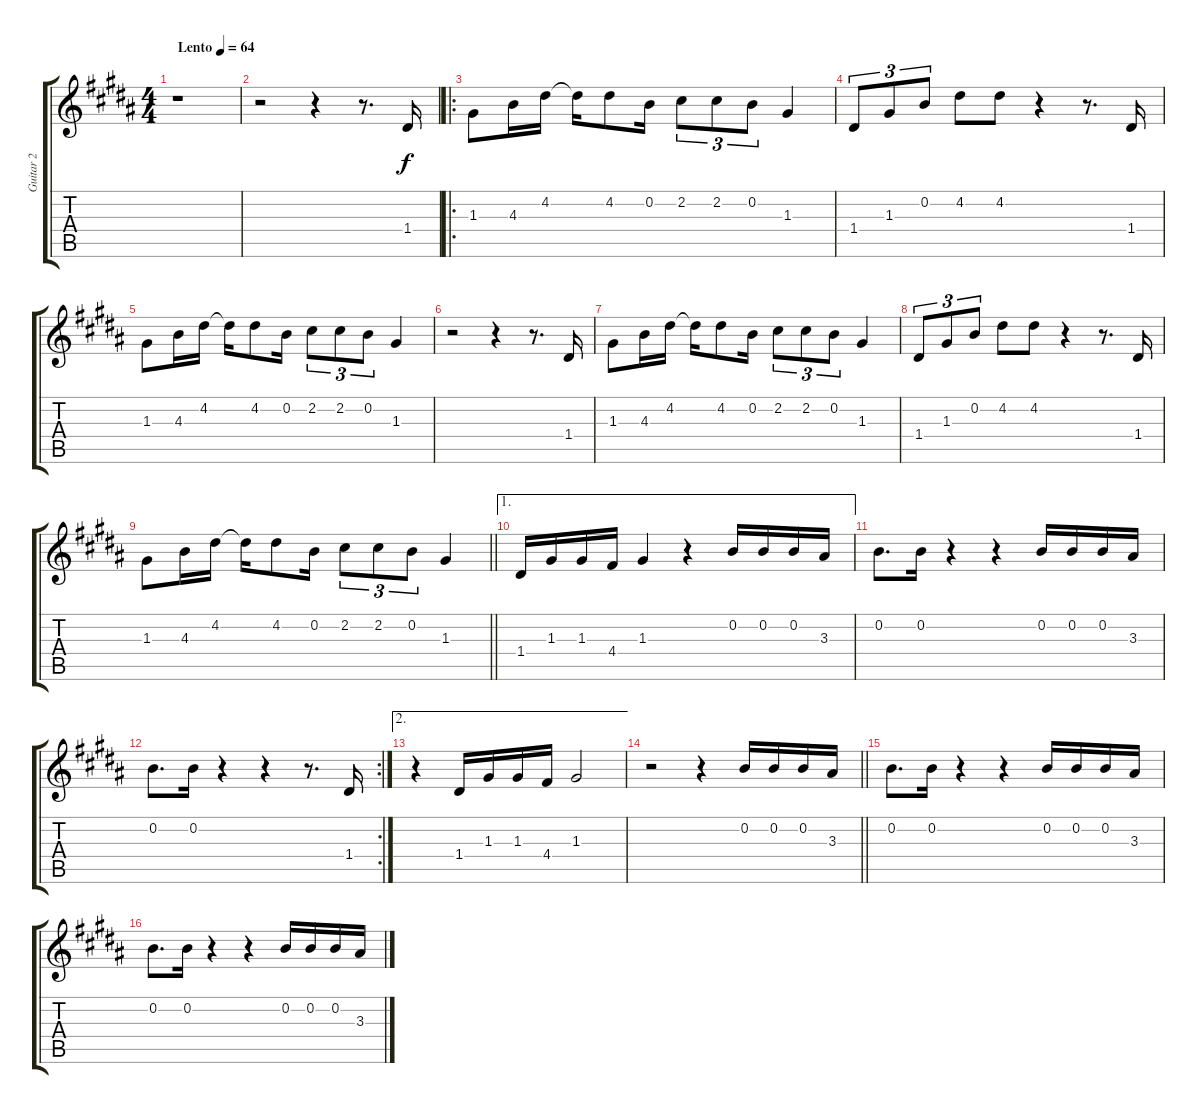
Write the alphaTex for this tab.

\track ("Guitar 2" "Guitar 2") {instrument acousticguitarsteel}
\staff {score tabs}
\tuning (E4 B3 G3 D3 A2 E2) {hide}
\ts (4 4)
\tempo (64 "Lento")
\clef g2
\ks b
r.1{dy f instrument acousticguitarsteel} |
r.2 r.4 r.8{d} 1.4.16 |
\ro
1.3.8 4.3.16 4.2.16 4.2{t}.16 4.2.8 0.2.16 2.2.8{tu (3 2)} 2.2.8{tu (3 2)} 0.2.8{tu (3 2)} 1.3.4 |
1.4.8{tu (3 2)} 1.3.8{tu (3 2)} 0.2.8{tu (3 2)} 4.2.8 4.2.8 r.4 r.8{d} 1.4.16 |
1.3.8 4.3.16 4.2.16 4.2{t}.16 4.2.8 0.2.16 2.2.8{tu (3 2)} 2.2.8{tu (3 2)} 0.2.8{tu (3 2)} 1.3.4 |
r.2 r.4 r.8{d} 1.4.16 |
1.3.8 4.3.16 4.2.16 4.2{t}.16 4.2.8 0.2.16 2.2.8{tu (3 2)} 2.2.8{tu (3 2)} 0.2.8{tu (3 2)} 1.3.4 |
1.4.8{tu (3 2)} 1.3.8{tu (3 2)} 0.2.8{tu (3 2)} 4.2.8 4.2.8 r.4 r.8{d} 1.4.16 |
\barLineRight lightlight
1.3.8 4.3.16 4.2.16 4.2{t}.16 4.2.8 0.2.16 2.2.8{tu (3 2)} 2.2.8{tu (3 2)} 0.2.8{tu (3 2)} 1.3.4 |
\ae 1
1.4.16 1.3.16 1.3.16 4.4.16 1.3.4 r.4 0.2.16 0.2.16 0.2.16 3.3.16 |
0.2.8{d} 0.2.16 r.4 r.4 0.2.16 0.2.16 0.2.16 3.3.16 |
\rc 2
0.2.8{d} 0.2.16 r.4 r.4 r.8{d} 1.4.16 |
\ae 2
r.4 1.4.16 1.3.16 1.3.16 4.4.16 1.3.2 |
\barLineRight lightlight
r.2 r.4 0.2.16 0.2.16 0.2.16 3.3.16 |
0.2.8{d} 0.2.16 r.4 r.4 0.2.16 0.2.16 0.2.16 3.3.16 |
0.2.8{d} 0.2.16 r.4 r.4 0.2.16 0.2.16 0.2.16 3.3.16
